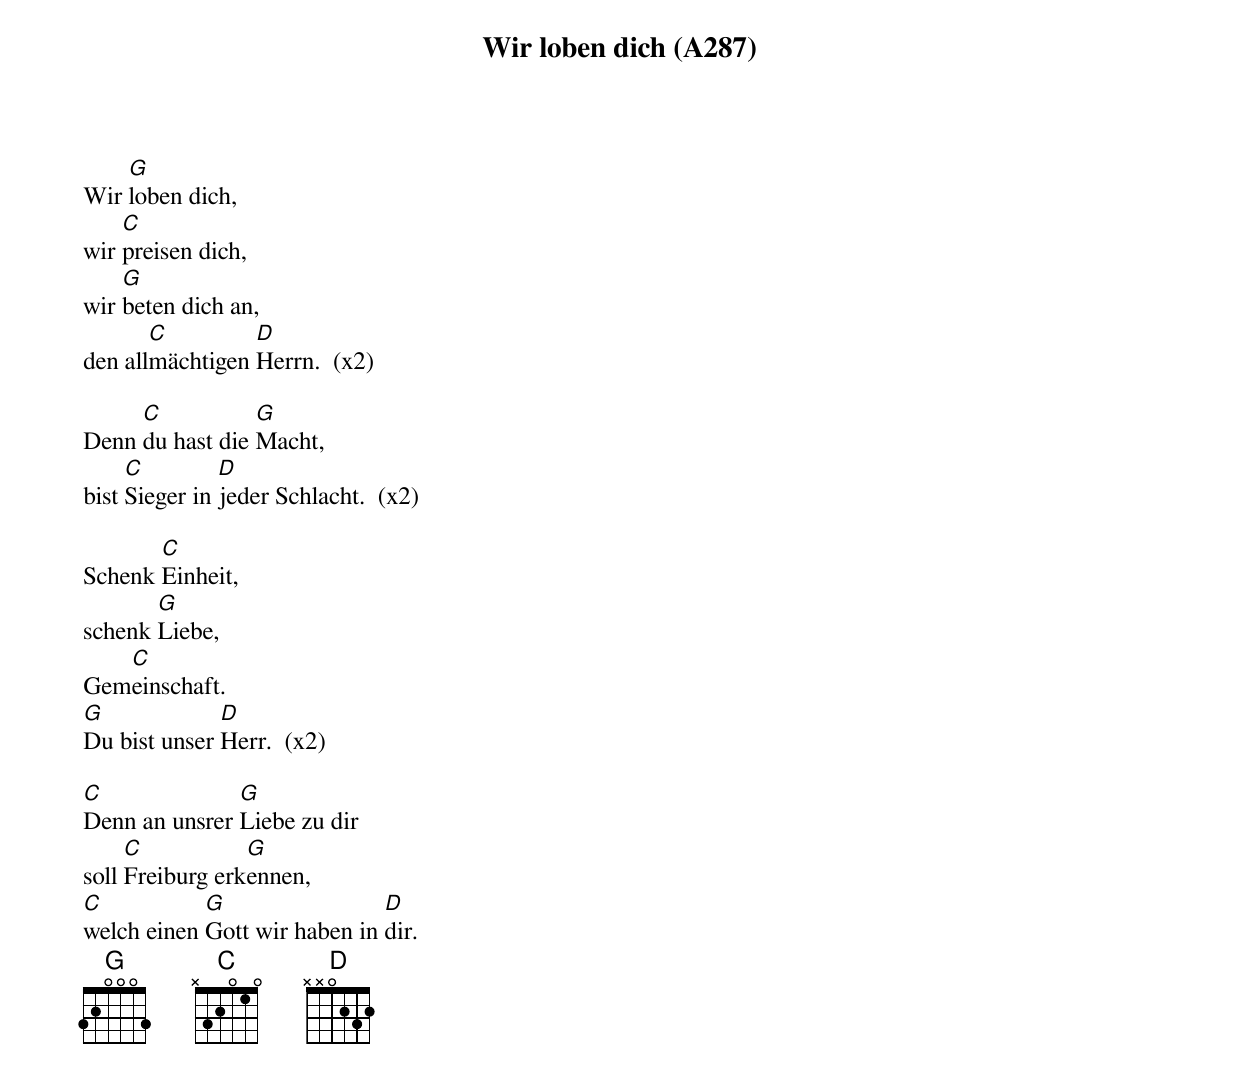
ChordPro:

{title: Wir loben dich (A287)}
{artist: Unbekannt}

Wir [G]loben dich,
wir [C]preisen dich,
wir [G]beten dich an,
den all[C]mächtigen [D]Herrn.  (x2)

Denn [C]du hast die [G]Macht,
bist [C]Sieger in [D]jeder Schlacht.  (x2)

Schenk [C]Einheit,
schenk [G]Liebe,
Gem[C]einschaft.
[G]Du bist unser [D]Herr.  (x2)

[C]Denn an unsrer [G]Liebe zu dir
soll [C]Freiburg erk[G]ennen,
[C]welch einen [G]Gott wir haben in [D]dir.
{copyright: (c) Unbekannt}
